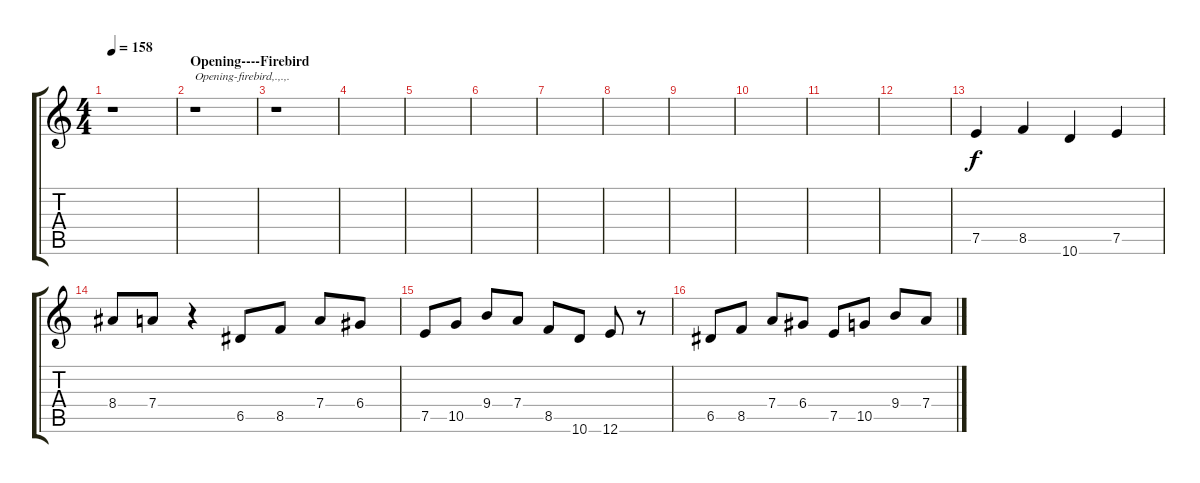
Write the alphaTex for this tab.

\track "" {instrument overdrivenguitar}
\staff {score tabs}
\tuning (E4 B3 G3 D3 A2 E2) {hide}
\ts (4 4)
\tempo 158
\clef g2
\ks c
r.1{dy f instrument overdrivenguitar} |
\section ("" "Opening----Firebird")
r.1{txt "Opening-firebird,.,.,."} |
r.1 |
|
|
|
|
|
|
|
|
|
7.5.4 8.5.4 10.6.4 7.5.4 |
8.4.8 7.4.8 r.4 6.5.8 8.5.8 7.4.8 6.4.8 |
7.5.8 10.5.8 9.4.8 7.4.8 8.5.8 10.6.8 12.6.8 r.8 |
6.5.8 8.5.8 7.4.8 6.4.8 7.5.8 10.5.8 9.4.8 7.4.8
